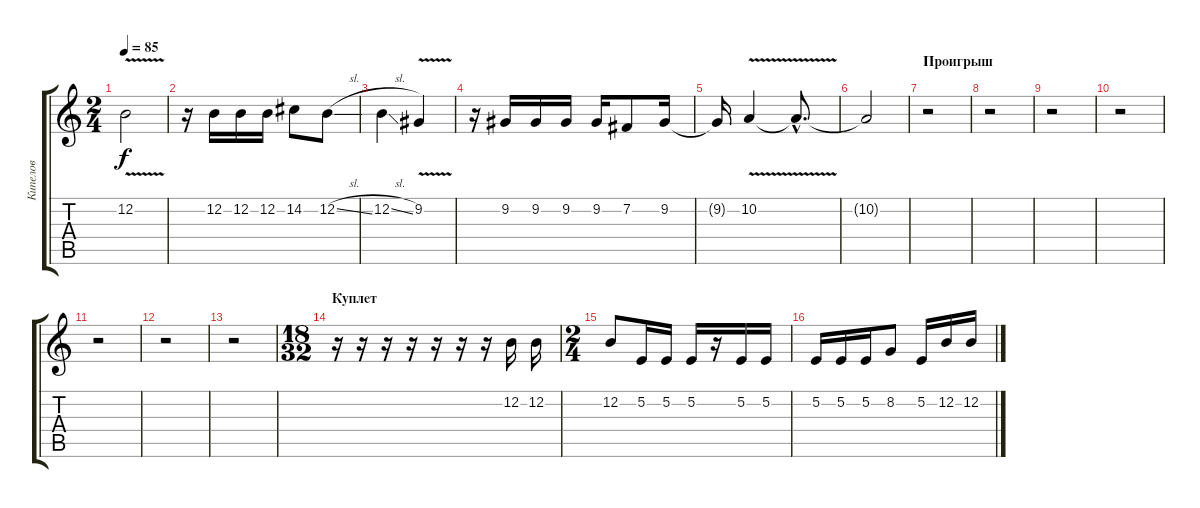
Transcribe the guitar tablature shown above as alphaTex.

\track ("Кипелов" "Кипелов") {instrument bassoon}
\staff {score tabs}
\tuning (E4 B3 G3 D3 A2 E2) {hide}
\ts (2 4)
\tempo 85
\clef g2
\ks c
12.2{v}.2{dy f} |
r.16 12.2.16 12.2.16 12.2.16 14.2.8 12.2{sl}.8 |
12.2{sl}.4 9.2{v}.4 |
r.16 9.2.16 9.2.16 9.2.16 9.2.16 7.2.8 9.2.16 |
9.2{t}.16 10.2{v}.4 10.2{hac t}.8{d} |
10.2{t}.2 |
\section ("" "Проигрыш")
r.2 |
r.2 |
r.2 |
r.2 |
r.2 |
r.2 |
r.2 |
\ts (18 32)
\section ("" "Куплет")
r.16 r.16 r.16 r.16 r.16 r.16 r.16 12.2.16 12.2.16 |
\ts (2 4)
12.2.8 5.2.16 5.2.16 5.2.16 r.16 5.2.16 5.2.16 |
5.2.16 5.2.16 5.2.16 8.2.8 5.2.16 12.2.16 12.2.16
